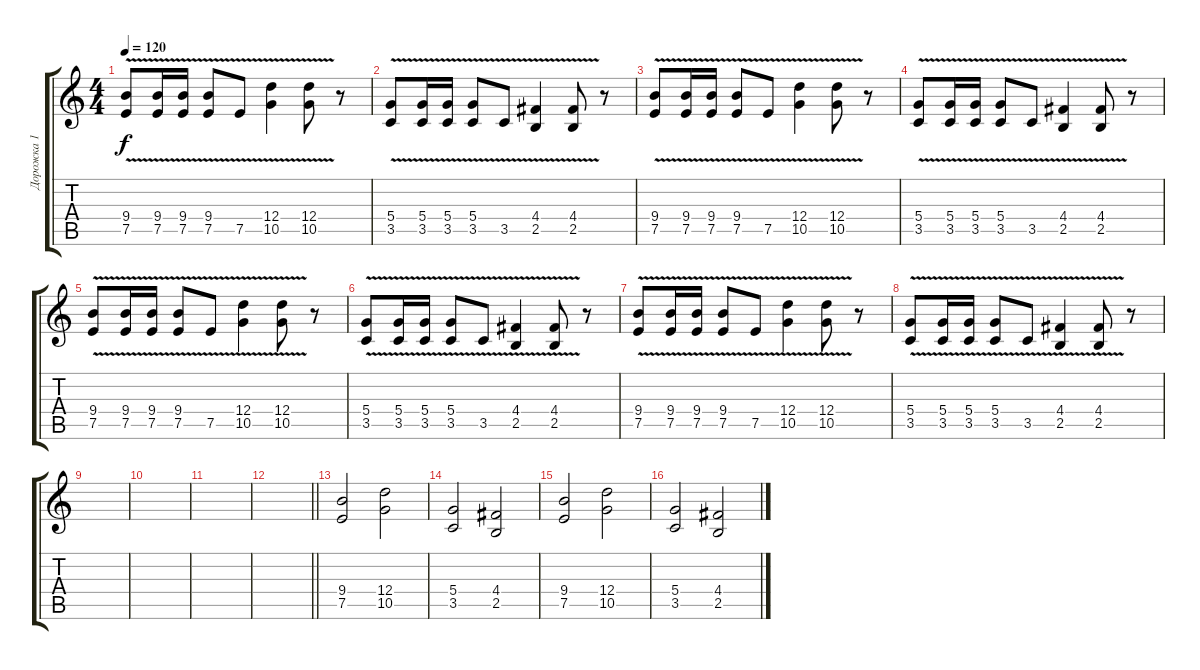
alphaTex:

\track ("Дорожка 1" "Дорожка 1") {instrument electricguitarjazz}
\staff {score tabs}
\tuning (E4 B3 G3 D3 A2 E2) {hide}
\ts (4 4)
\tempo 120
\clef g2
\ks c
(9.4 7.5{v}).8{dy f} (9.4 7.5{v}).16 (9.4 7.5{v}).16 (9.4 7.5{v}).8 7.5{v}.8 (12.4 10.5{v}).4 (12.4 10.5{v}).8 r.8 |
(5.4 3.5{v}).8 (5.4 3.5{v}).16 (5.4 3.5{v}).16 (5.4 3.5{v}).8 3.5{v}.8 (4.4 2.5{v}).4 (4.4 2.5{v}).8 r.8 |
(9.4 7.5{v}).8 (9.4 7.5{v}).16 (9.4 7.5{v}).16 (9.4 7.5{v}).8 7.5{v}.8 (12.4 10.5{v}).4 (12.4 10.5{v}).8 r.8 |
(5.4 3.5{v}).8 (5.4 3.5{v}).16 (5.4 3.5{v}).16 (5.4 3.5{v}).8 3.5{v}.8 (4.4 2.5{v}).4 (4.4 2.5{v}).8 r.8 |
(9.4 7.5{v}).8 (9.4 7.5{v}).16 (9.4 7.5{v}).16 (9.4 7.5{v}).8 7.5{v}.8 (12.4 10.5{v}).4 (12.4 10.5{v}).8 r.8 |
(5.4 3.5{v}).8 (5.4 3.5{v}).16 (5.4 3.5{v}).16 (5.4 3.5{v}).8 3.5{v}.8 (4.4 2.5{v}).4 (4.4 2.5{v}).8 r.8 |
(9.4 7.5{v}).8 (9.4 7.5{v}).16 (9.4 7.5{v}).16 (9.4 7.5{v}).8 7.5{v}.8 (12.4 10.5{v}).4 (12.4 10.5{v}).8 r.8 |
(5.4 3.5{v}).8 (5.4 3.5{v}).16 (5.4 3.5{v}).16 (5.4 3.5{v}).8 3.5{v}.8 (4.4 2.5{v}).4 (4.4 2.5{v}).8 r.8 |
|
|
|
\barLineRight lightlight
|
(9.4 7.5).2{volume 10 instrument distortionguitar} (12.4 10.5).2{volume 10 instrument distortionguitar} |
(5.4 3.5).2{volume 10 instrument distortionguitar} (4.4 2.5).2{volume 10 instrument distortionguitar} |
(9.4 7.5).2{volume 10 instrument distortionguitar} (12.4 10.5).2{volume 10 instrument distortionguitar} |
(5.4 3.5).2{volume 10 instrument distortionguitar} (4.4 2.5).2{volume 10 instrument distortionguitar}
